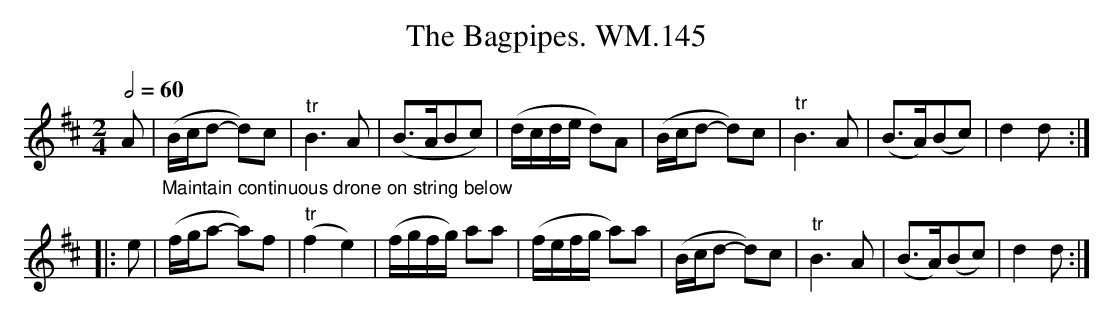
X:1
T:Bagpipes. WM.145, The
M:2/4
L:1/8
Q:1/2=60
K:D
A|"_Maintain continuous drone on string below"\
(B/c/d- d)c|"^tr"B3A|(B>ABc)|(d/c/d/e/ d)A|\
(B/c/d- d)c|"^tr"B3A|(B>A)(Bc)|d2d:|
|:e|(f/g/a- a)f|("^tr"f2e2)|(f/g/f/g/) aa|\
(f/e/f/g/ a)a|(B/c/d- d)c|"^tr"B3A|(B>A)(Bc)|d2d:|
